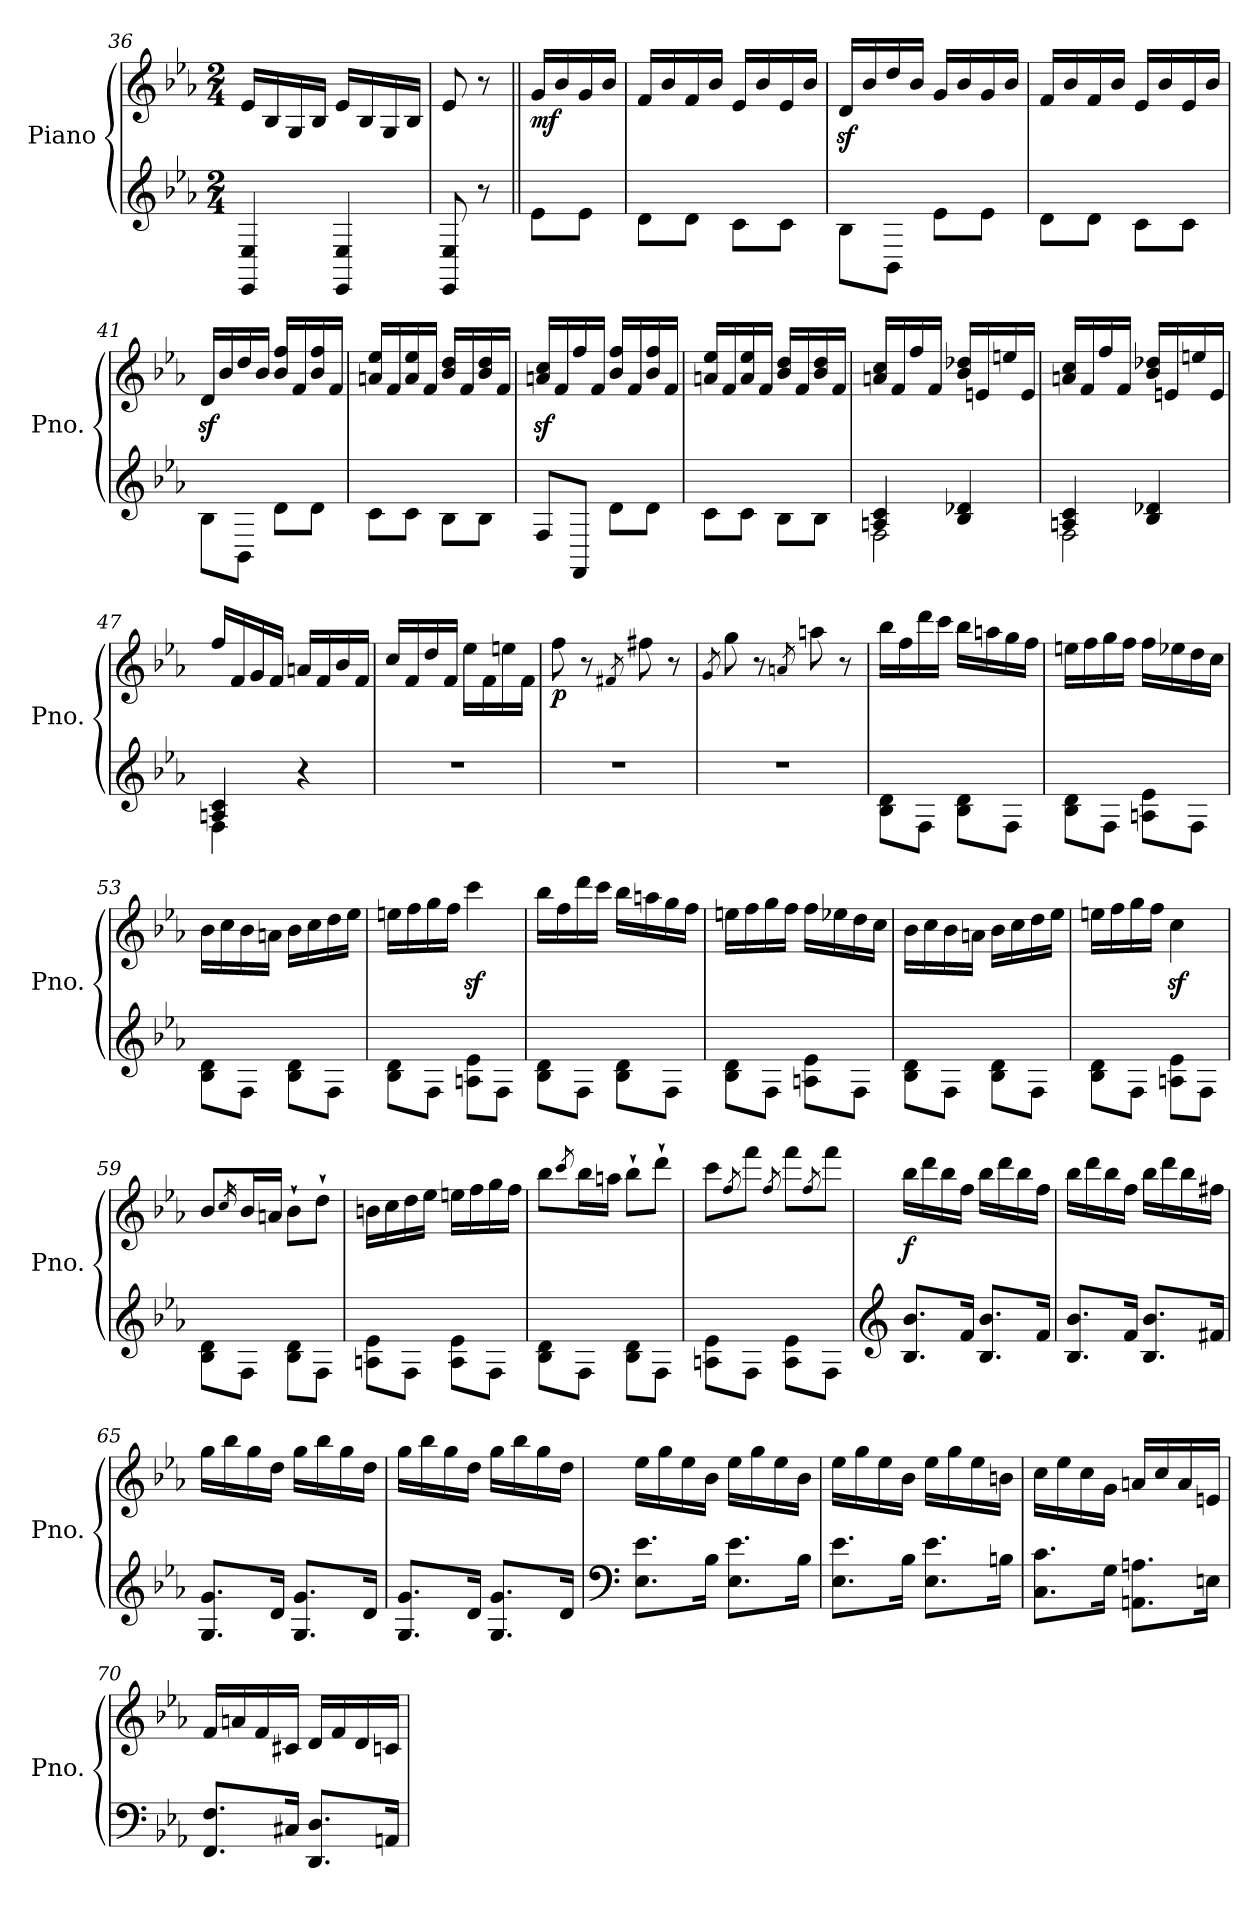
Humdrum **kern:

**kern	**kern	**dynam
*part1	*part1	*part1
*staff2	*staff1	*staff1/2
*I"Piano	*	*
*I'Pno.	*	*
*clefG2	*clefG2	*
*k[b-e-a-]	*k[b-e-a-]	*
*M2/4	*M2/4	*
=36	=36	=36
4EE-/ 4E-/	16e-/LL	.
.	16B-/	.
.	16G/	.
.	16B-/JJ	.
4EE-/ 4E-/	16e-/LL	.
.	16B-/	.
.	16G/	.
.	16B-/JJ	.
=37	=37	=37
8EE-/ 8E-/	8e-/	.
8r	8r	.
=37X1||	=37X1||	=37X1||
!	!	!LO:DY:b
8e-\L	16g/LL	mf
.	16b-/	.
8e-\J	16g/	.
.	16b-/JJ	.
=38	=38	=38
8d\L	16f/LL	.
.	16b-/	.
8d\J	16f/	.
.	16b-/JJ	.
8c\L	16e-/LL	.
.	16b-/	.
8c\J	16e-/	.
.	16b-/JJ	.
=39	=39	=39
8B-\L	16dz</LL	.
.	16b-/	.
8BB-\J	16dd/	.
.	16b-/JJ	.
8e-\L	16g/LL	.
.	16b-/	.
8e-\J	16g/	.
.	16b-/JJ	.
!!LO:LB:g=z
=40	=40	=40
8d\L	16f/LL	.
.	16b-/	.
8d\J	16f/	.
.	16b-/JJ	.
8c\L	16e-/LL	.
.	16b-/	.
8c\J	16e-/	.
.	16b-/JJ	.
!!LO:LB:g=z
=41	=41	=41
8B-\L	16dz</LL	.
.	16b-/	.
8BB-\J	16dd/	.
.	16b-/JJ	.
8d\L	16b-/ 16ff/LL	.
.	16f/	.
8d\J	16b-/ 16ff/	.
.	16f/JJ	.
=42	=42	=42
8c\L	16an/ 16ee-/LL	.
.	16f/	.
8c\J	16a/ 16ee-/	.
.	16f/JJ	.
8B-\L	16b-/ 16dd/LL	.
.	16f/	.
8B-\J	16b-/ 16dd/	.
.	16f/JJ	.
=43	=43	=43
8F/L	16an/z< 16cc/z<LL	.
.	16f/	.
8FF/J	16ff/	.
.	16f/JJ	.
8d\L	16b-/ 16ff/LL	.
.	16f/	.
8d\J	16b-/ 16ff/	.
.	16f/JJ	.
=44	=44	=44
8c\L	16an/ 16ee-/LL	.
.	16f/	.
8c\J	16a/ 16ee-/	.
.	16f/JJ	.
8B-\L	16b-/ 16dd/LL	.
.	16f/	.
8B-\J	16b-/ 16dd/	.
.	16f/JJ	.
=45	=45	=45
*^	*	*
4An/ 4c/	2F\	16an/ 16cc/LL	.
.	.	16f/	.
.	.	16ff/	.
.	.	16f/JJ	.
4B-/ 4d-X/	.	16b-/ 16dd-X/LL	.
.	.	16en/	.
.	.	16een/	.
.	.	16e/JJ	.
!!LO:LB:g=z
=46	=46	=46	=46
4An/ 4c/	2F\	16an/ 16cc/LL	.
.	.	16f/	.
.	.	16ff/	.
.	.	16f/JJ	.
4B-/ 4d-X/	.	16b-/ 16dd-X/LL	.
.	.	16en/	.
.	.	16een/	.
.	.	16e/JJ	.
!!LO:PB:g=z
=47	=47	=47	=47
4An/ 4c/	4F\	16ff/LL	.
.	.	16f/	.
.	.	16g/	.
.	.	16f/JJ	.
4r	4ryy	16an/LL	.
.	.	16f/	.
.	.	16b-/	.
.	.	16f/JJ	.
*v	*v	*	*
=48	=48	=48
2r	16cc/LL	.
.	16f/	.
.	16dd/	.
.	16f/JJ	.
.	16ee-\LL	.
.	16f\	.
.	16een\	.
.	16f\JJ	.
=49	=49	=49
!	!	!LO:DY:b
2r	8ff\	p
.	8r	.
.	8qf#X/	.
.	8ff#X\	.
.	8r	.
=50	=50	=50
.	8qg/	.
2r	8gg\	.
.	8r	.
.	8qan/	.
.	8aan\	.
.	8r	.
=51	=51	=51
8B-\ 8d\L	16bb-\LL	.
.	16ff\	.
8F\J	16ddd\	.
.	16ccc\JJ	.
8B-\ 8d\L	16bb-\LL	.
.	16aan\	.
8F\J	16gg\	.
.	16ff\JJ	.
!!LO:LB:g=z
=52	=52	=52
8B-\ 8d\L	16een\LL	.
.	16ff\	.
8F\J	16gg\	.
.	16ff\JJ	.
8An\ 8e-\L	16ff\LL	.
.	16ee-X\	.
8F\J	16dd\	.
.	16cc\JJ	.
!!LO:LB:g=z
=53	=53	=53
8B-\ 8d\L	16b-\LL	.
.	16cc\	.
8F\J	16b-\	.
.	16an\JJ	.
8B-\ 8d\L	16b-\LL	.
.	16cc\	.
8F\J	16dd\	.
.	16ee-\JJ	.
=54	=54	=54
8B-\ 8d\L	16een\LL	.
.	16ff\	.
8F\J	16gg\	.
.	16ff\JJ	.
8An\ 8e-\L	4cccz<\	.
8F\J	.	.
=55	=55	=55
8B-\ 8d\L	16bb-\LL	.
.	16ff\	.
8F\J	16ddd\	.
.	16ccc\JJ	.
8B-\ 8d\L	16bb-\LL	.
.	16aan\	.
8F\J	16gg\	.
.	16ff\JJ	.
=56	=56	=56
8B-\ 8d\L	16een\LL	.
.	16ff\	.
8F\J	16gg\	.
.	16ff\JJ	.
8An\ 8e-\L	16ff\LL	.
.	16ee-X\	.
8F\J	16dd\	.
.	16cc\JJ	.
=57	=57	=57
8B-\ 8d\L	16b-\LL	.
.	16cc\	.
8F\J	16b-\	.
.	16an\JJ	.
8B-\ 8d\L	16b-\LL	.
.	16cc\	.
8F\J	16dd\	.
.	16ee-\JJ	.
!!LO:LB:g=z
=58	=58	=58
8B-\ 8d\L	16een\LL	.
.	16ff\	.
8F\J	16gg\	.
.	16ff\JJ	.
8An\ 8e-\L	4ccz<\	.
8F\J	.	.
!!LO:LB:g=z
=59	=59	=59
8B-\ 8d\L	8b-/L	.
.	16qcc/	.
8F\J	16b-/L	.
.	16an/JJ	.
8B-\ 8d\L	8b-`\L	.
8F\J	8dd`\J	.
=60	=60	=60
8An\ 8e-\L	16bn\LL	.
.	16cc\	.
8F\J	16dd\	.
.	16ee-\JJ	.
8A\ 8e-\L	16een\LL	.
.	16ff\	.
8F\J	16gg\	.
.	16ff\JJ	.
=61	=61	=61
8B-\ 8d\L	8bb-\L	.
.	8qccc/	.
8F\J	16bb-\L	.
.	16aan\JJ	.
8B-\ 8d\L	8bb-`\L	.
8F\J	8ddd`\J	.
=62	=62	=62
8An\ 8e-\L	8ccc\L	.
.	8qff/	.
8F\J	8fff\J	.
.	8qff/	.
8A\ 8e-\L	8fff\L	.
.	8qff/	.
8F\J	8fff\J	.
=63	=63	=63
*clefG2	*	*
!	!	!LO:DY:b
8.B-/ 8.b-/L	16bb-\LL	f
.	16ddd\	.
.	16bb-\	.
16f/Jk	16ff\JJ	.
8.B-/ 8.b-/L	16bb-\LL	.
.	16ddd\	.
.	16bb-\	.
16f/Jk	16ff\JJ	.
!!LO:LB:g=z
=64	=64	=64
8.B-/ 8.b-/L	16bb-\LL	.
.	16ddd\	.
.	16bb-\	.
16f/Jk	16ff\JJ	.
8.B-/ 8.b-/L	16bb-\LL	.
.	16ddd\	.
.	16bb-\	.
16f#X/Jk	16ff#X\JJ	.
!!LO:PB:g=z
=65	=65	=65
8.G/ 8.g/L	16gg\LL	.
.	16bb-\	.
.	16gg\	.
16d/Jk	16dd\JJ	.
8.G/ 8.g/L	16gg\LL	.
.	16bb-\	.
.	16gg\	.
16d/Jk	16dd\JJ	.
=66	=66	=66
8.G/ 8.g/L	16gg\LL	.
.	16bb-\	.
.	16gg\	.
16d/Jk	16dd\JJ	.
8.G/ 8.g/L	16gg\LL	.
.	16bb-\	.
.	16gg\	.
16d/Jk	16dd\JJ	.
=67	=67	=67
*clefF4	*	*
8.E-\ 8.e-\L	16ee-\LL	.
.	16gg\	.
.	16ee-\	.
16B-\Jk	16b-\JJ	.
8.E-\ 8.e-\L	16ee-\LL	.
.	16gg\	.
.	16ee-\	.
16B-\Jk	16b-\JJ	.
=68	=68	=68
8.E-\ 8.e-\L	16ee-\LL	.
.	16gg\	.
.	16ee-\	.
16B-\Jk	16b-\JJ	.
8.E-\ 8.e-\L	16ee-\LL	.
.	16gg\	.
.	16ee-\	.
16Bn\Jk	16bn\JJ	.
=69	=69	=69
8.C\ 8.c\L	16cc\LL	.
.	16ee-\	.
.	16cc\	.
16G\Jk	16g\JJ	.
8.AAn\ 8.An\L	16an/LL	.
.	16cc/	.
.	16a/	.
16En\Jk	16en/JJ	.
!!LO:PB:g=z
=70	=70	=70
8.FF/ 8.F/L	16f/LL	.
.	16an/	.
.	16f/	.
16C#X/Jk	16c#X/JJ	.
8.DD/ 8.D/L	16d/LL	.
.	16f/	.
.	16d/	.
16AAn/Jk	16cn/JJ	.
=	=	=
*-	*-	*-
